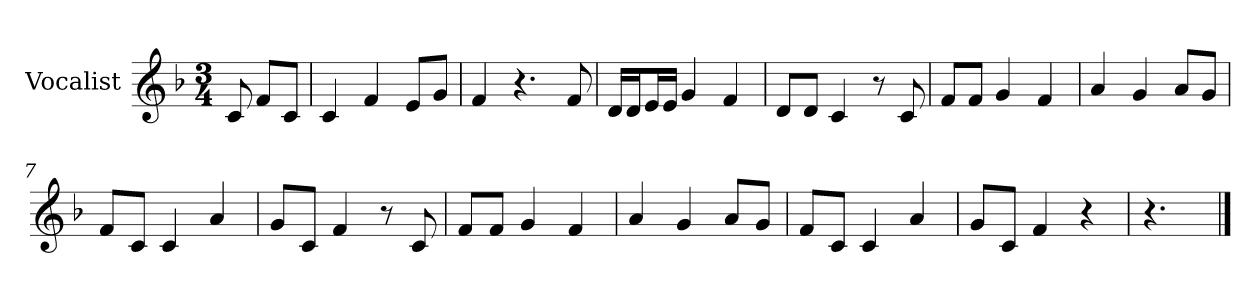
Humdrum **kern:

**kern
*part1
*staff1
*I"Vocalist
*k[b-]
*F:
*M3/4
=
8c
8fL
8cJ
=1
4c
4f
8eL
8gJ
=2
4f
4.r
8f
=3
16dLL
16dJ
16eL
16eJJ
4g
4f
=4
8dL
8dJ
4c
8r
8c
=5
8fL
8fJ
4g
4f
=6
4a
4g
8aL
8gJ
=7
8fL
8cJ
4c
4a
=8
8gL
8cJ
4f
8r
8c
=9
8fL
8fJ
4g
4f
=10
4a
4g
8aL
8gJ
=11
8fL
8cJ
4c
4a
=12
8gL
8cJ
4f
4r
=13
4.r
==
*-
